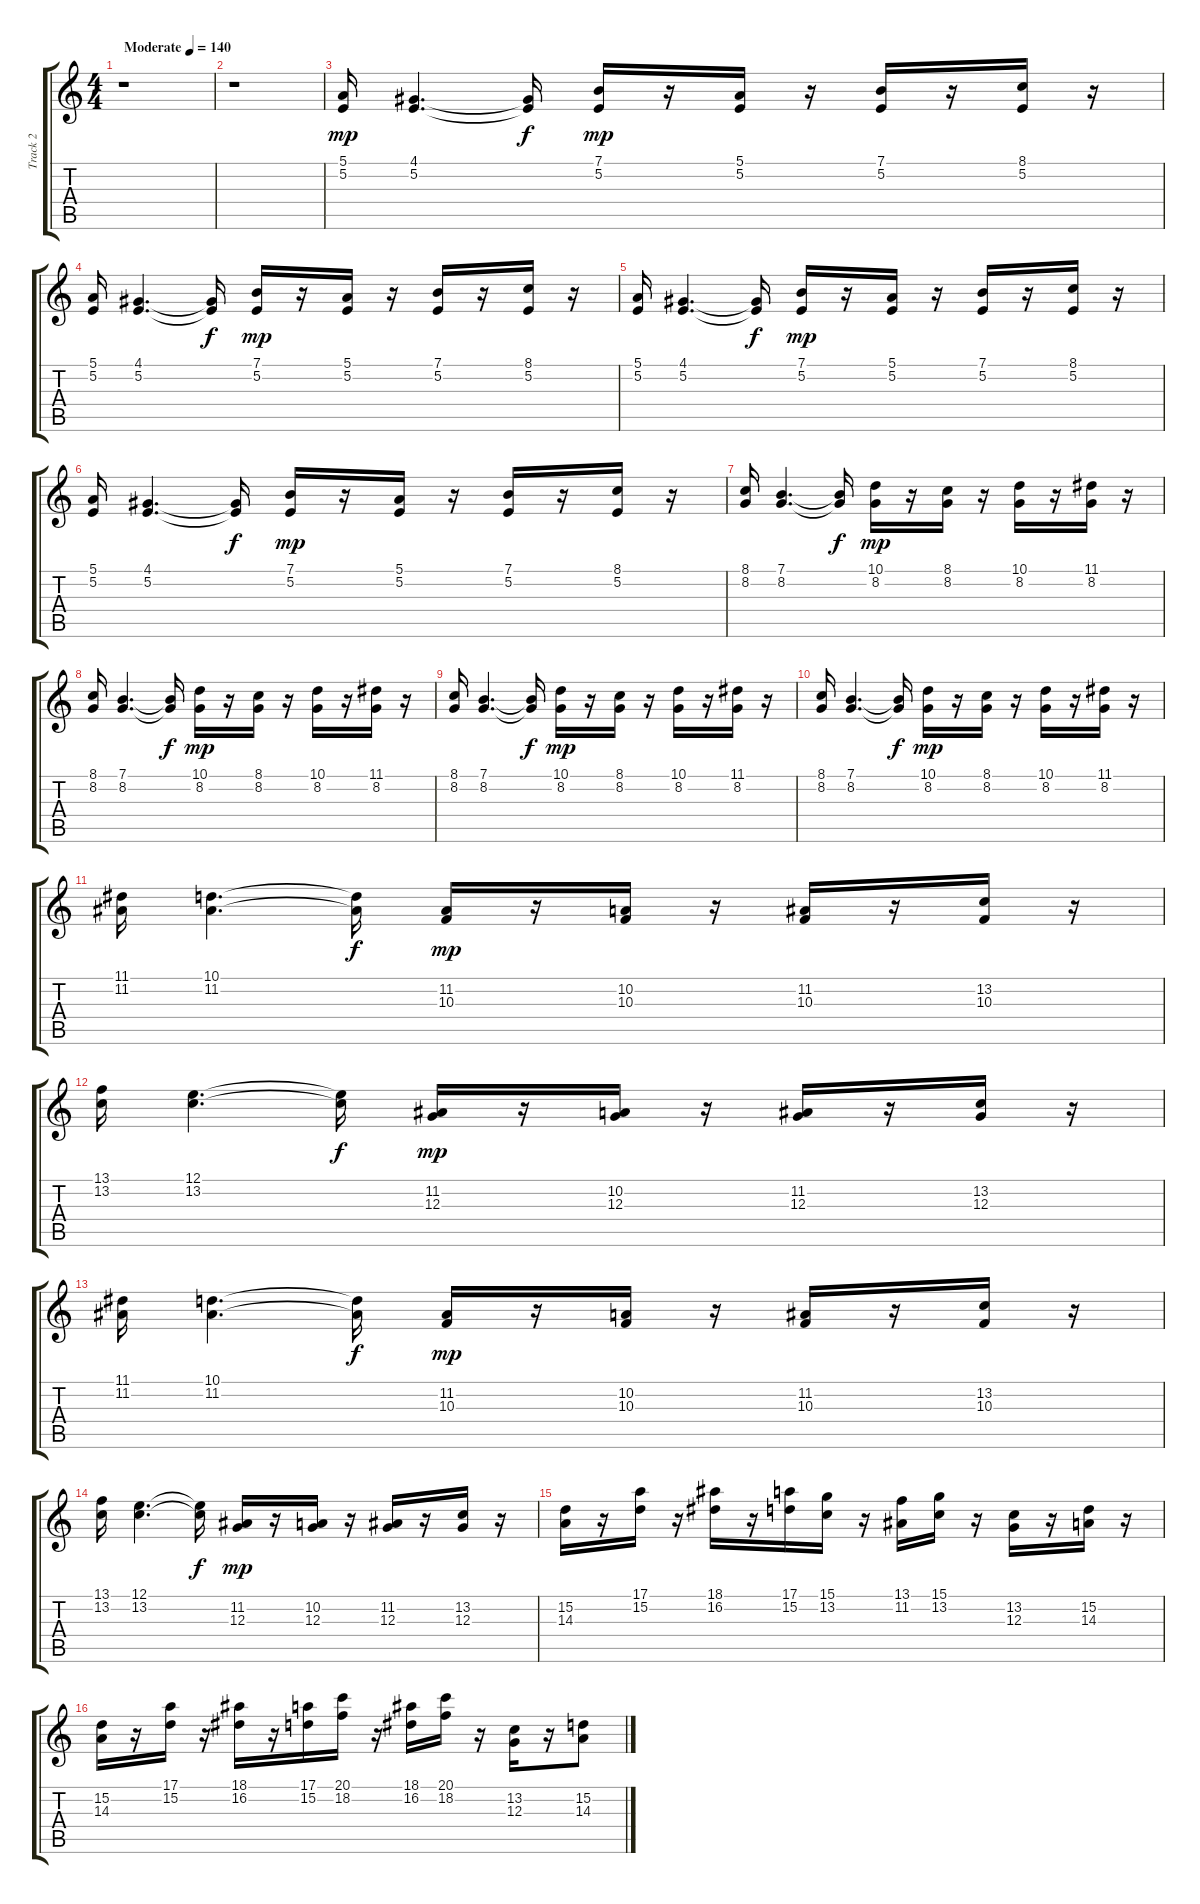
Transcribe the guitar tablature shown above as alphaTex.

\track ("Track 2" "Track 2") {instrument panflute}
\staff {score tabs}
\tuning (E4 B3 G3 D3 A2 E2) {hide}
\ts (4 4)
\tempo (140 "Moderate")
\clef g2
\ks c
r.1{dy mp instrument panflute} |
r.1 |
(5.1 5.2).16 (4.1 5.2).4{d} (4.1{t} 5.2{t}).16{dy f} (7.1 5.2).16{dy mp} r.16 (5.1 5.2).16 r.16 (7.1 5.2).16 r.16 (8.1 5.2).16 r.16 |
(5.1 5.2).16 (4.1 5.2).4{d} (4.1{t} 5.2{t}).16{dy f} (7.1 5.2).16{dy mp} r.16 (5.1 5.2).16 r.16 (7.1 5.2).16 r.16 (8.1 5.2).16 r.16 |
(5.1 5.2).16 (4.1 5.2).4{d} (4.1{t} 5.2{t}).16{dy f} (7.1 5.2).16{dy mp} r.16 (5.1 5.2).16 r.16 (7.1 5.2).16 r.16 (8.1 5.2).16 r.16 |
(5.1 5.2).16 (4.1 5.2).4{d} (4.1{t} 5.2{t}).16{dy f} (7.1 5.2).16{dy mp} r.16 (5.1 5.2).16 r.16 (7.1 5.2).16 r.16 (8.1 5.2).16 r.16 |
(8.1 8.2).16 (7.1 8.2).4{d} (7.1{t} 8.2{t}).16{dy f} (10.1 8.2).16{dy mp} r.16 (8.1 8.2).16 r.16 (10.1 8.2).16 r.16 (11.1 8.2).16 r.16 |
(8.1 8.2).16 (7.1 8.2).4{d} (7.1{t} 8.2{t}).16{dy f} (10.1 8.2).16{dy mp} r.16 (8.1 8.2).16 r.16 (10.1 8.2).16 r.16 (11.1 8.2).16 r.16 |
(8.1 8.2).16 (7.1 8.2).4{d} (7.1{t} 8.2{t}).16{dy f} (10.1 8.2).16{dy mp} r.16 (8.1 8.2).16 r.16 (10.1 8.2).16 r.16 (11.1 8.2).16 r.16 |
(8.1 8.2).16 (7.1 8.2).4{d} (7.1{t} 8.2{t}).16{dy f} (10.1 8.2).16{dy mp} r.16 (8.1 8.2).16 r.16 (10.1 8.2).16 r.16 (11.1 8.2).16 r.16 |
(11.1 11.2).16 (10.1 11.2).4{d} (10.1{t} 11.2{t}).16{dy f} (11.2 10.3).16{dy mp} r.16 (10.2 10.3).16 r.16 (11.2 10.3).16 r.16 (13.2 10.3).16 r.16 |
(13.1 13.2).16 (12.1 13.2).4{d} (12.1{t} 13.2{t}).16{dy f} (11.2 12.3).16{dy mp} r.16 (10.2 12.3).16 r.16 (11.2 12.3).16 r.16 (13.2 12.3).16 r.16 |
(11.1 11.2).16 (10.1 11.2).4{d} (10.1{t} 11.2{t}).16{dy f} (11.2 10.3).16{dy mp} r.16 (10.2 10.3).16 r.16 (11.2 10.3).16 r.16 (13.2 10.3).16 r.16 |
(13.1 13.2).16 (12.1 13.2).4{d} (12.1{t} 13.2{t}).16{dy f} (11.2 12.3).16{dy mp} r.16 (10.2 12.3).16 r.16 (11.2 12.3).16 r.16 (13.2 12.3).16 r.16 |
(15.2 14.3).16 r.16 (17.1 15.2).16 r.16 (18.1 16.2).16 r.16 (17.1 15.2).16 (15.1 13.2).16 r.16 (13.1 11.2).16 (15.1 13.2).16 r.16 (13.2 12.3).16 r.16 (15.2 14.3).16 r.16 |
(15.2 14.3).16 r.16 (17.1 15.2).16 r.16 (18.1 16.2).16 r.16 (17.1 15.2).16 (20.1 18.2).16 r.16 (18.1 16.2).16 (20.1 18.2).16 r.16 (13.2 12.3).16 r.16 (15.2 14.3).8
